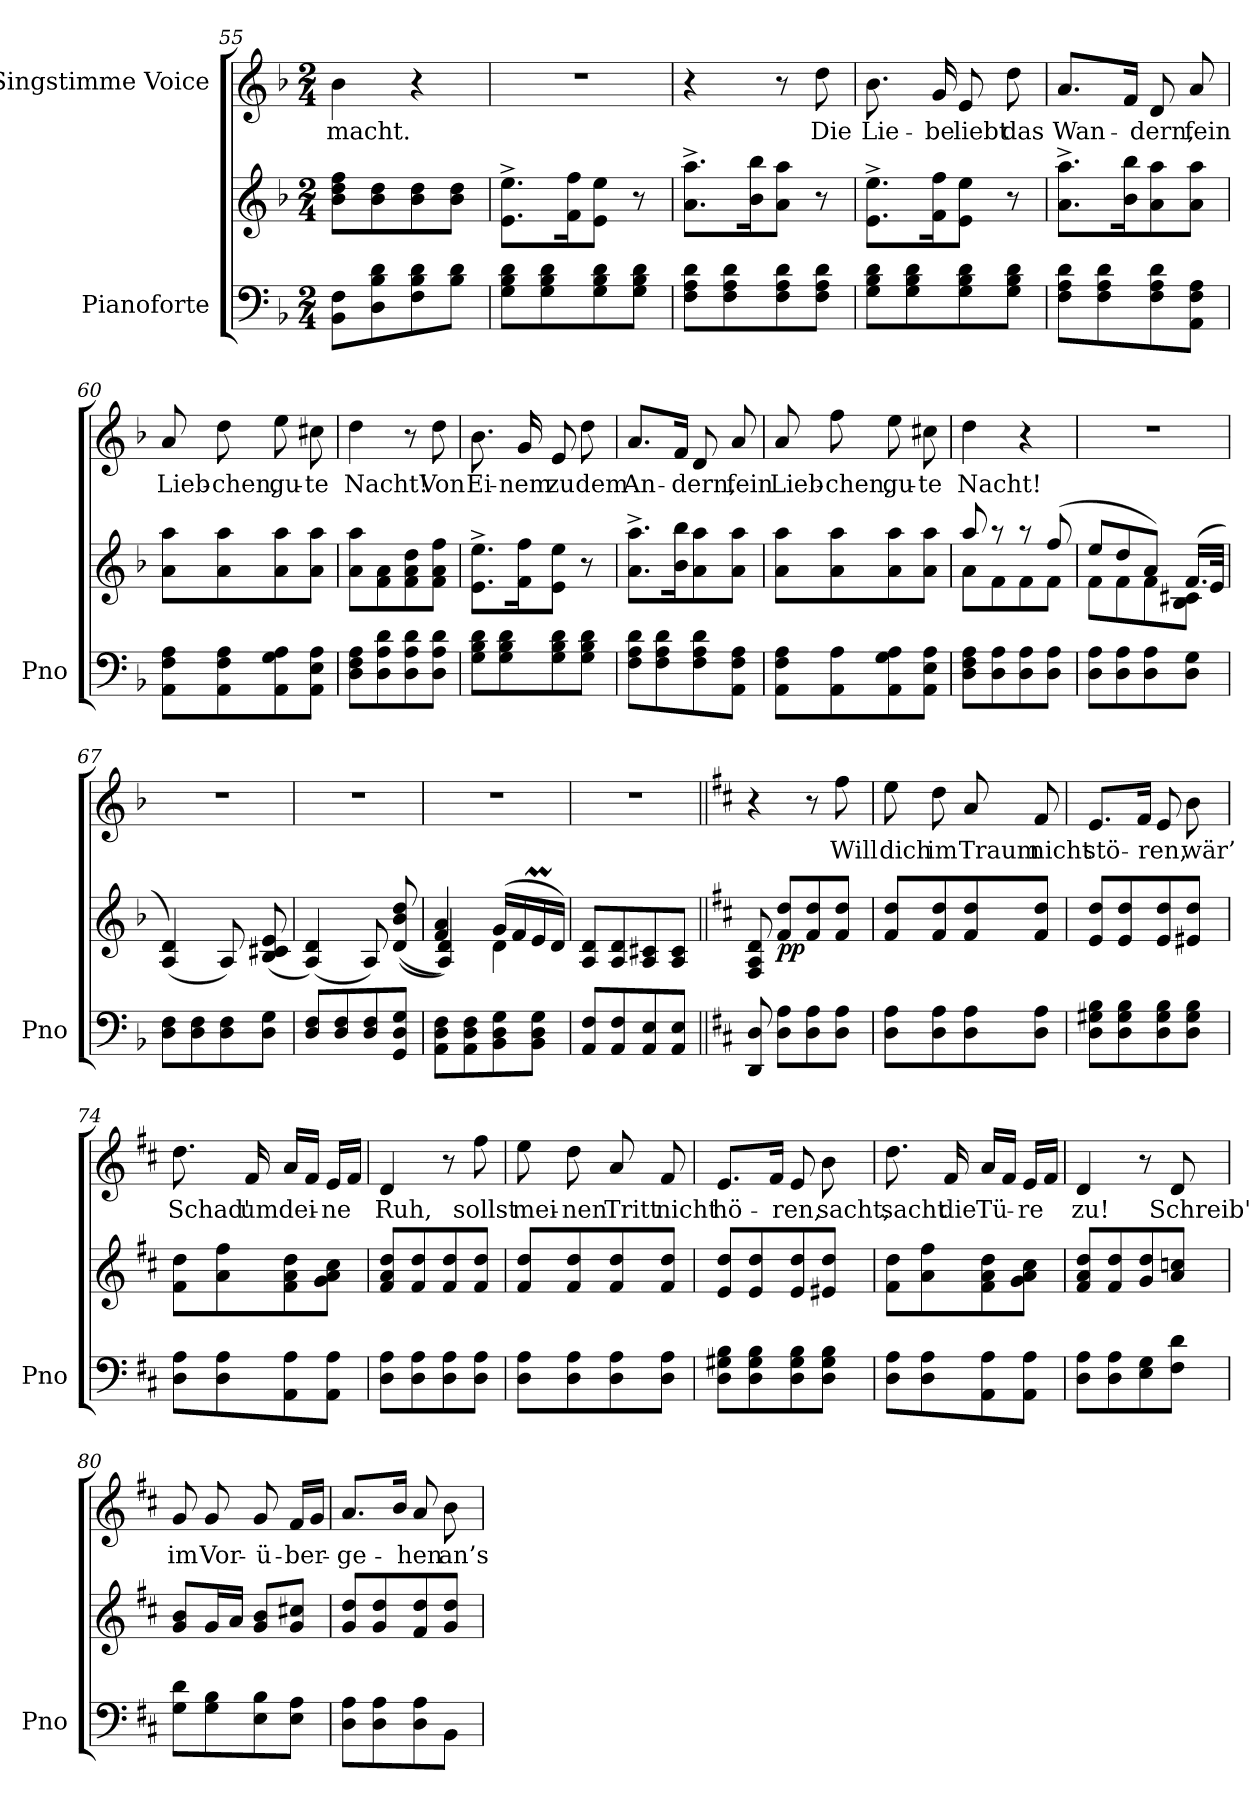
**kern	**kern	**dynam	**kern	**text
*part2	*part2	*part2	*part1	*part1
*staff3	*staff2	*staff2/3	*staff1	*staff1
*I"Pianoforte	*	*	*I"Singstimme Voice	*
*I'Pno	*	*	*	*
*clefF4	*clefG2	*	*clefG2	*
*k[b-]	*k[b-]	*	*k[b-]	*
*M2/4	*M2/4	*	*M2/4	*
=55	=55	=55	=55	=55
8BB-\ 8F\L	8b-\ 8dd\ 8ff\L	.	4b-\	-macht.
8D\ 8B-\ 8d\	8b-\ 8dd\	.	.	.
8F\ 8B-\ 8d\	8b-\ 8dd\	.	4r	.
8B-\ 8d\J	8b-\ 8dd\J	.	.	.
=56	=56	=56	=56	=56
8G\ 8B-\ 8d\L	8.e\^ 8.ee\^L	.	2r	.
8G\ 8B-\ 8d\	.	.	.	.
.	16f\ 16ff\K	.	.	.
8G\ 8B-\ 8d\	8e\ 8ee\J	.	.	.
8G\ 8B-\ 8d\J	8r	.	.	.
=57	=57	=57	=57	=57
8F\ 8A\ 8d\L	8.a\^ 8.aa\^L	.	4r	.
8F\ 8A\ 8d\	.	.	.	.
.	16b-\ 16bb-\K	.	.	.
8F\ 8A\ 8d\	8a\ 8aa\J	.	8r	.
8F\ 8A\ 8d\J	8r	.	8dd\	Die
=58	=58	=58	=58	=58
8G\ 8B-\ 8d\L	8.e\^ 8.ee\^L	.	8.b-\	Lie-
8G\ 8B-\ 8d\	.	.	.	.
.	16f\ 16ff\K	.	16g/	-be
8G\ 8B-\ 8d\	8e\ 8ee\J	.	8e/	liebt
8G\ 8B-\ 8d\J	8r	.	8dd\	das
=59	=59	=59	=59	=59
8F\ 8A\ 8d\L	8.a\^ 8.aa\^L	.	8.a/L	Wan-
8F\ 8A\ 8d\	.	.	.	.
.	16b-\ 16bb-\K	.	16f/Jk	.
8F\ 8A\ 8d\	8a\ 8aa\	.	8d/	-dern,
8AA\ 8F\ 8A\J	8a\ 8aa\J	.	8a/	fein
=60	=60	=60	=60	=60
8AA\ 8F\ 8A\L	8a\ 8aa\L	.	8a/	Lieb-
8AA\ 8F\ 8A\	8a\ 8aa\	.	8dd\	-chen,
8AA\ 8G\ 8A\	8a\ 8aa\	.	8ee\	gu-
8AA\ 8E\ 8A\J	8a\ 8aa\J	.	8cc#X\	-te
=61	=61	=61	=61	=61
8D\ 8F\ 8A\L	8a\ 8aa\L	.	4dd\	Nacht!
8D\ 8A\ 8d\	8f\ 8a\	.	.	.
8D\ 8A\ 8d\	8f\ 8a\ 8dd\	.	8r	.
8D\ 8A\ 8d\J	8f\ 8a\ 8ff\J	.	8dd\	Von
=62	=62	=62	=62	=62
8G\ 8B-\ 8d\L	8.e\^< 8.ee\^<L	.	8.b-\	Ei-
8G\ 8B-\ 8d\	.	.	.	.
.	16f\ 16ff\K	.	16g/	-nem
8G\ 8B-\ 8d\	8e\ 8ee\J	.	8e/	zu
8G\ 8B-\ 8d\J	8r	.	8dd\	dem
=63	=63	=63	=63	=63
8F\ 8A\ 8d\L	8.a\^< 8.aa\^<L	.	8.a/L	An-
8F\ 8A\ 8d\	.	.	.	.
.	16b-\ 16bb-\K	.	16f/Jk	.
8F\ 8A\ 8d\	8a\ 8aa\	.	8d/	dern,
8AA\ 8F\ 8A\J	8a\ 8aa\J	.	8a/	fein
=64	=64	=64	=64	=64
8AA\ 8F\ 8A\L	8a\ 8aa\L	.	8a/	Lieb-
8AA\ 8A\	8a\ 8aa\	.	8ff\	-chen,
8AA\ 8G\ 8A\	8a\ 8aa\	.	8ee\	gu-
8AA\ 8E\ 8A\J	8a\ 8aa\J	.	8cc#X\	-te
=65	=65	=65	=65	=65
*	*^	*	*	*
8D\ 8F\ 8A\L	8aa/	8a\L	.	4dd\	Nacht!
8D\ 8A\	8r	8f\	.	.	.
8D\ 8A\	8r	8f\	.	4r	.
8D\ 8A\J	(8ff/	8f\J	.	.	.
=66	=66	=66	=66	=66	=66
8D\ 8A\L	8ee/L	8f\L	.	2r	.
8D\ 8A\	8dd/	8f\	.	.	.
8D\ 8A\	8a/J)	8f\	.	.	.
8D\ 8G\J	(16.f/LL	8B-\ 8c#X\J	.	.	.
.	32e/JJk	.	.	.	.
*	*v	*v	*	*	*
=67	=67	=67	=67	=67
8D\ 8F\L	(>4A/ 4d/)	.	2r	.
8D\ 8F\	.	.	.	.
8D\ 8F\	8A/)	.	.	.
8D\ 8G\J	(>8B-/ 8c#X/ 8e/	.	.	.
=68	=68	=68	=68	=68
8D/ 8F/L	(>4A/ 4d/)	.	2r	.
8D/ 8F/	.	.	.	.
8D/ 8F/	8A/)	.	.	.
8GG/ 8D/ 8G/J	(>(8d/ 8b-/ 8dd/	.	.	.
=69	=69	=69	=69	=69
*	*^	*	*	*
8AA\ 8D\ 8F\L	4f/ 4a/)	4A/ 4d/)	.	2r	.
8AA\ 8D\ 8F\	.	.	.	.	.
8BB-\ 8D\ 8G\	(16g/LL	4d\	.	.	.
.	16f/	.	.	.	.
8BB-\ 8D\ 8G\J	16em/	.	.	.	.
.	16d/JJ)	.	.	.	.
*	*v	*v	*	*	*
=70	=70	=70	=70	=70
8AA/ 8F/L	8A/ 8d/L	.	2r	.
8AA/ 8F/	8A/ 8d/	.	.	.
8AA/ 8E/	8A/ 8c#X/	.	.	.
8AA/ 8E/J	8A/ 8c#/J	.	.	.
=71||	=71||	=71||	=71||	=71||
*k[f#c#]	*k[f#c#]	*	*k[f#c#]	*
8DD/ 8D/	8F#/ 8A/ 8d/	.	4r	.
!	!	!LO:DY:b	!	!
8D\ 8A\L	8f#/ 8dd/L	pp	.	.
8D\ 8A\	8f#/ 8dd/	.	8r	.
8D\ 8A\J	8f#/ 8dd/J	.	8ff#\	Will
=72	=72	=72	=72	=72
8D\ 8A\L	8f#/ 8dd/L	.	8ee\	dich
8D\ 8A\	8f#/ 8dd/	.	8dd\	im
8D\ 8A\	8f#/ 8dd/	.	8a/	Traum
8D\ 8A\J	8f#/ 8dd/J	.	8f#/	nicht
=73	=73	=73	=73	=73
8D\ 8G#X\ 8B\L	8e/ 8dd/L	.	8.e/L	stö-
8D\ 8G#\ 8B\	8e/ 8dd/	.	.	.
.	.	.	16f#/Jk	.
8D\ 8G#\ 8B\	8e/ 8dd/	.	8e/	-ren,
8D\ 8G#\ 8B\J	8e#X/ 8dd/J	.	8b\	wär’
=74	=74	=74	=74	=74
8D\ 8A\L	8f#\ 8dd\L	.	8.dd\	Schad'
8D\ 8A\	8a\ 8ff#\	.	.	.
.	.	.	16f#/	um
8AA\ 8A\	8f#\ 8a\ 8dd\	.	16a/LL	dei-
.	.	.	16f#/JJ	.
8AA\ 8A\J	8g\ 8a\ 8cc#\J	.	16e/LL	-ne
.	.	.	16f#/JJ	.
=75	=75	=75	=75	=75
8D\ 8A\L	8f#/ 8a/ 8dd/L	.	4d/	Ruh,
8D\ 8A\	8f#/ 8dd/	.	.	.
8D\ 8A\	8f#/ 8dd/	.	8r	.
8D\ 8A\J	8f#/ 8dd/J	.	8ff#\	sollst
=76	=76	=76	=76	=76
8D\ 8A\L	8f#/ 8dd/L	.	8ee\	mei-
8D\ 8A\	8f#/ 8dd/	.	8dd\	-nen
8D\ 8A\	8f#/ 8dd/	.	8a/	Tritt
8D\ 8A\J	8f#/ 8dd/J	.	8f#/	nicht
=77	=77	=77	=77	=77
8D\ 8G#X\ 8B\L	8e/ 8dd/L	.	8.e/L	hö-
8D\ 8G#\ 8B\	8e/ 8dd/	.	.	.
.	.	.	16f#/Jk	.
8D\ 8G#\ 8B\	8e/ 8dd/	.	8e/	-ren,
8D\ 8G#\ 8B\J	8e#X/ 8dd/J	.	8b\	sacht,
=78	=78	=78	=78	=78
8D\ 8A\L	8f#\ 8dd\L	.	8.dd\	sacht
8D\ 8A\	8a\ 8ff#\	.	.	.
.	.	.	16f#/	die
8AA\ 8A\	8f#\ 8a\ 8dd\	.	16a/LL	Tü-
.	.	.	16f#/JJ	.
8AA\ 8A\J	8g\ 8a\ 8cc#\J	.	16e/LL	-re
.	.	.	16f#/JJ	.
=79	=79	=79	=79	=79
8D\ 8A\L	8f#/ 8a/ 8dd/L	.	4d/	zu!
8D\ 8A\	8f#/ 8dd/	.	.	.
8E\ 8G\	8g/ 8dd/	.	8r	.
8F#\ 8d\J	8a/ 8ccn/J	.	8d/	Schreib'
=80	=80	=80	=80	=80
8G\ 8d\L	8g/ 8b/L	.	8g/	im
8G\ 8B\	16g/L	.	8g/	Vor-
.	16a/JJ	.	.	.
8E\ 8B\	8g/ 8b/L	.	8g/	-ü-
8E\ 8A\J	8g/ 8cc#X/J	.	16f#/LL	-ber-
.	.	.	16g/JJ	.
=81	=81	=81	=81	=81
8D\ 8A\L	8g/ 8dd/L	.	8.a/L	-ge-
8D\ 8A\	8g/ 8dd/	.	.	.
.	.	.	16b/Jk	.
8D\ 8A\	8f#/ 8dd/	.	8a/	-hen
8BB\J	8g/ 8dd/J	.	8b\	an’s
=	=	=	=	=
*-	*-	*-	*-	*-
